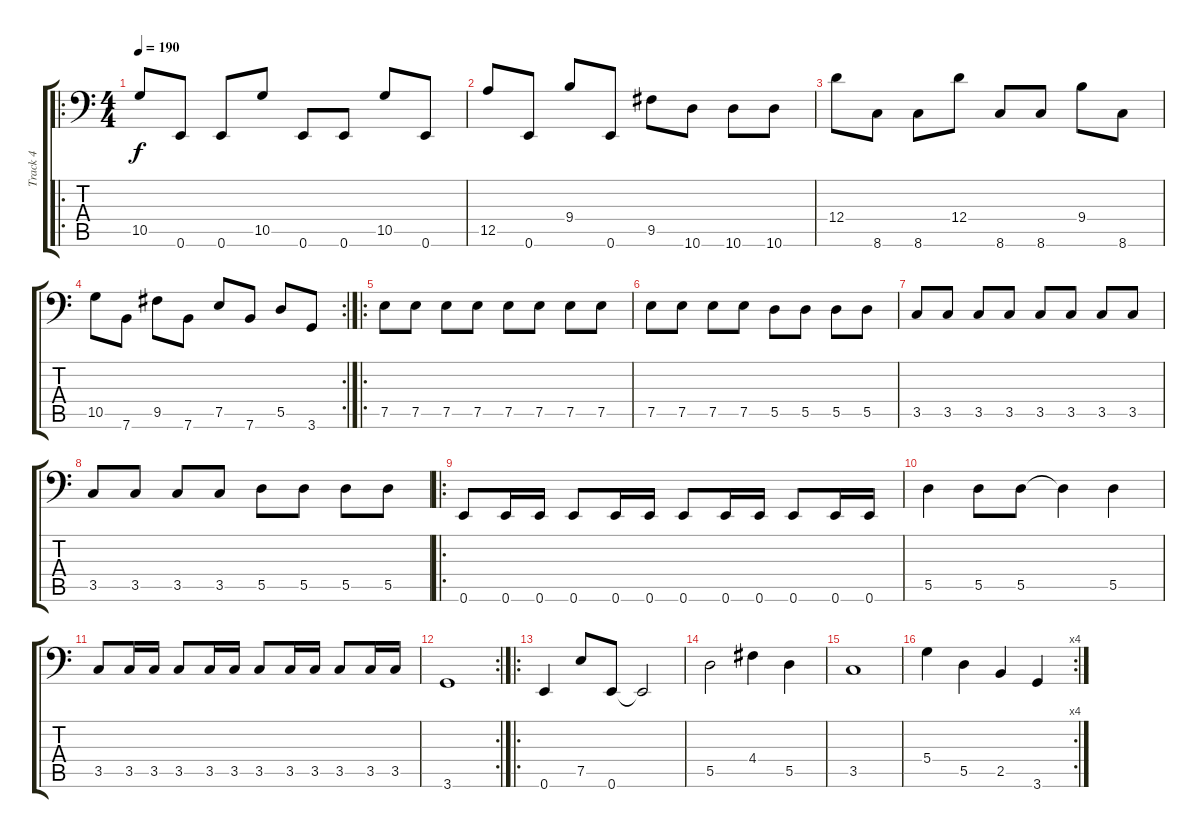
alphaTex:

\track ("Track 4" "Track 4") {instrument electricbasspick}
\staff {score tabs}
\tuning (E3 B2 G2 D2 A1 E1) {hide}
\ro
\ts (4 4)
\tempo 190
\clef f4
\ks c
10.5.8{dy f} 0.6.8 0.6.8 10.5.8 0.6.8 0.6.8 10.5.8 0.6.8 |
12.5.8 0.6.8 9.4.8 0.6.8 9.5.8 10.6.8 10.6.8 10.6.8 |
12.4.8 8.6.8 8.6.8 12.4.8 8.6.8 8.6.8 9.4.8 8.6.8 |
\rc 2
10.5.8 7.6.8 9.5.8 7.6.8 7.5.8 7.6.8 5.5.8 3.6.8 |
\ro
7.5.8 7.5.8 7.5.8 7.5.8 7.5.8 7.5.8 7.5.8 7.5.8 |
7.5.8 7.5.8 7.5.8 7.5.8 5.5.8 5.5.8 5.5.8 5.5.8 |
3.5.8 3.5.8 3.5.8 3.5.8 3.5.8 3.5.8 3.5.8 3.5.8 |
3.5.8 3.5.8 3.5.8 3.5.8 5.5.8 5.5.8 5.5.8 5.5.8 |
\ro
0.6.8 0.6.16 0.6.16 0.6.8 0.6.16 0.6.16 0.6.8 0.6.16 0.6.16 0.6.8 0.6.16 0.6.16 |
5.5.4 5.5.8 5.5.8 5.5{t}.4 5.5.4 |
3.5.8 3.5.16 3.5.16 3.5.8 3.5.16 3.5.16 3.5.8 3.5.16 3.5.16 3.5.8 3.5.16 3.5.16 |
\rc 2
3.6.1 |
\ro
0.6.4 7.5.8 0.6.8 0.6{t}.2 |
5.5.2 4.4.4 5.5.4 |
3.5.1 |
\rc 4
5.4.4 5.5.4 2.5.4 3.6.4
